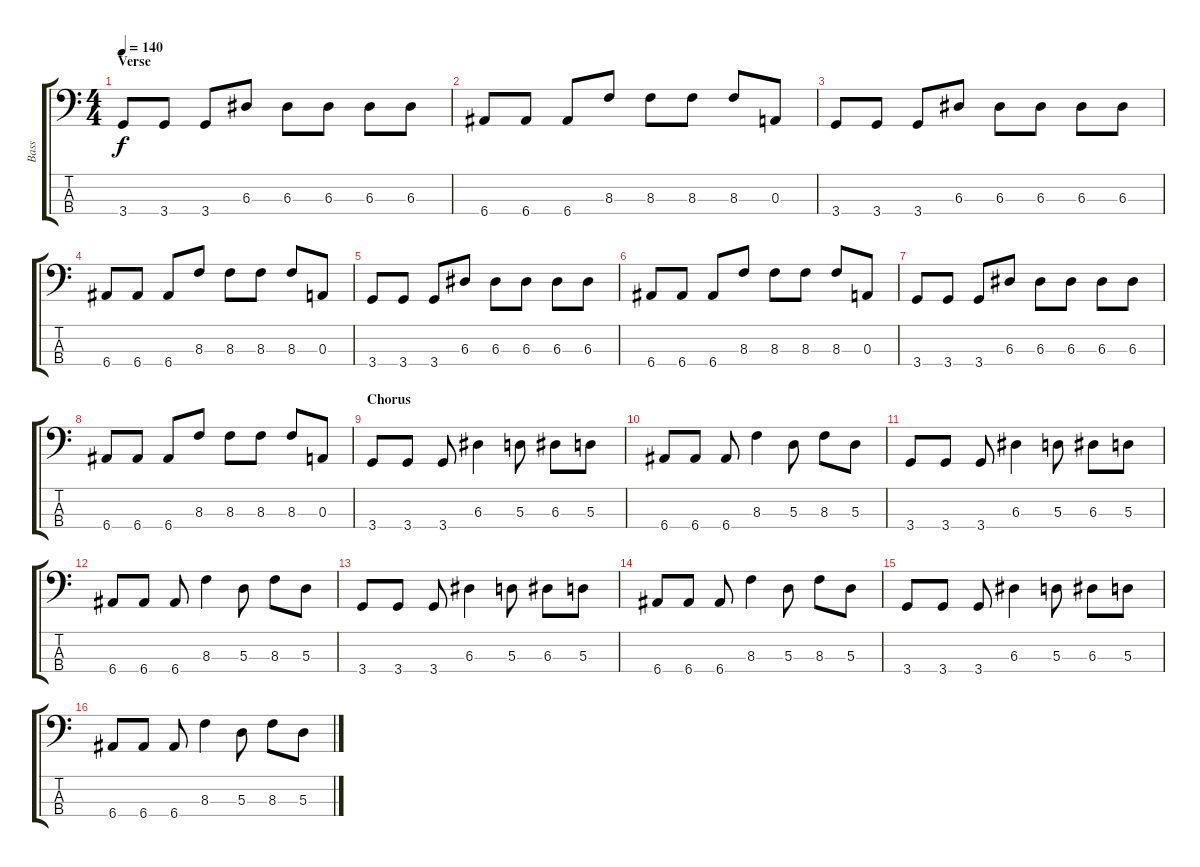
\track ("Bass" "Bass") {instrument electricbassfinger}
\staff {score tabs}
\tuning (G2 D2 A1 E1) {hide}
\ts (4 4)
\section ("" "Verse")
\tempo 140
\clef f4
\ks c
3.4.8{dy f} 3.4.8 3.4.8 6.3.8 6.3.8 6.3.8 6.3.8 6.3.8 |
6.4.8 6.4.8 6.4.8 8.3.8 8.3.8 8.3.8 8.3.8 0.3.8 |
3.4.8 3.4.8 3.4.8 6.3.8 6.3.8 6.3.8 6.3.8 6.3.8 |
6.4.8 6.4.8 6.4.8 8.3.8 8.3.8 8.3.8 8.3.8 0.3.8 |
3.4.8 3.4.8 3.4.8 6.3.8 6.3.8 6.3.8 6.3.8 6.3.8 |
6.4.8 6.4.8 6.4.8 8.3.8 8.3.8 8.3.8 8.3.8 0.3.8 |
3.4.8 3.4.8 3.4.8 6.3.8 6.3.8 6.3.8 6.3.8 6.3.8 |
6.4.8 6.4.8 6.4.8 8.3.8 8.3.8 8.3.8 8.3.8 0.3.8 |
\section ("" "Chorus")
3.4.8 3.4.8 3.4.8 6.3.4 5.3.8 6.3.8 5.3.8 |
6.4.8 6.4.8 6.4.8 8.3.4 5.3.8 8.3.8 5.3.8 |
3.4.8 3.4.8 3.4.8 6.3.4 5.3.8 6.3.8 5.3.8 |
6.4.8 6.4.8 6.4.8 8.3.4 5.3.8 8.3.8 5.3.8 |
3.4.8 3.4.8 3.4.8 6.3.4 5.3.8 6.3.8 5.3.8 |
6.4.8 6.4.8 6.4.8 8.3.4 5.3.8 8.3.8 5.3.8 |
3.4.8 3.4.8 3.4.8 6.3.4 5.3.8 6.3.8 5.3.8 |
6.4.8 6.4.8 6.4.8 8.3.4 5.3.8 8.3.8 5.3.8
